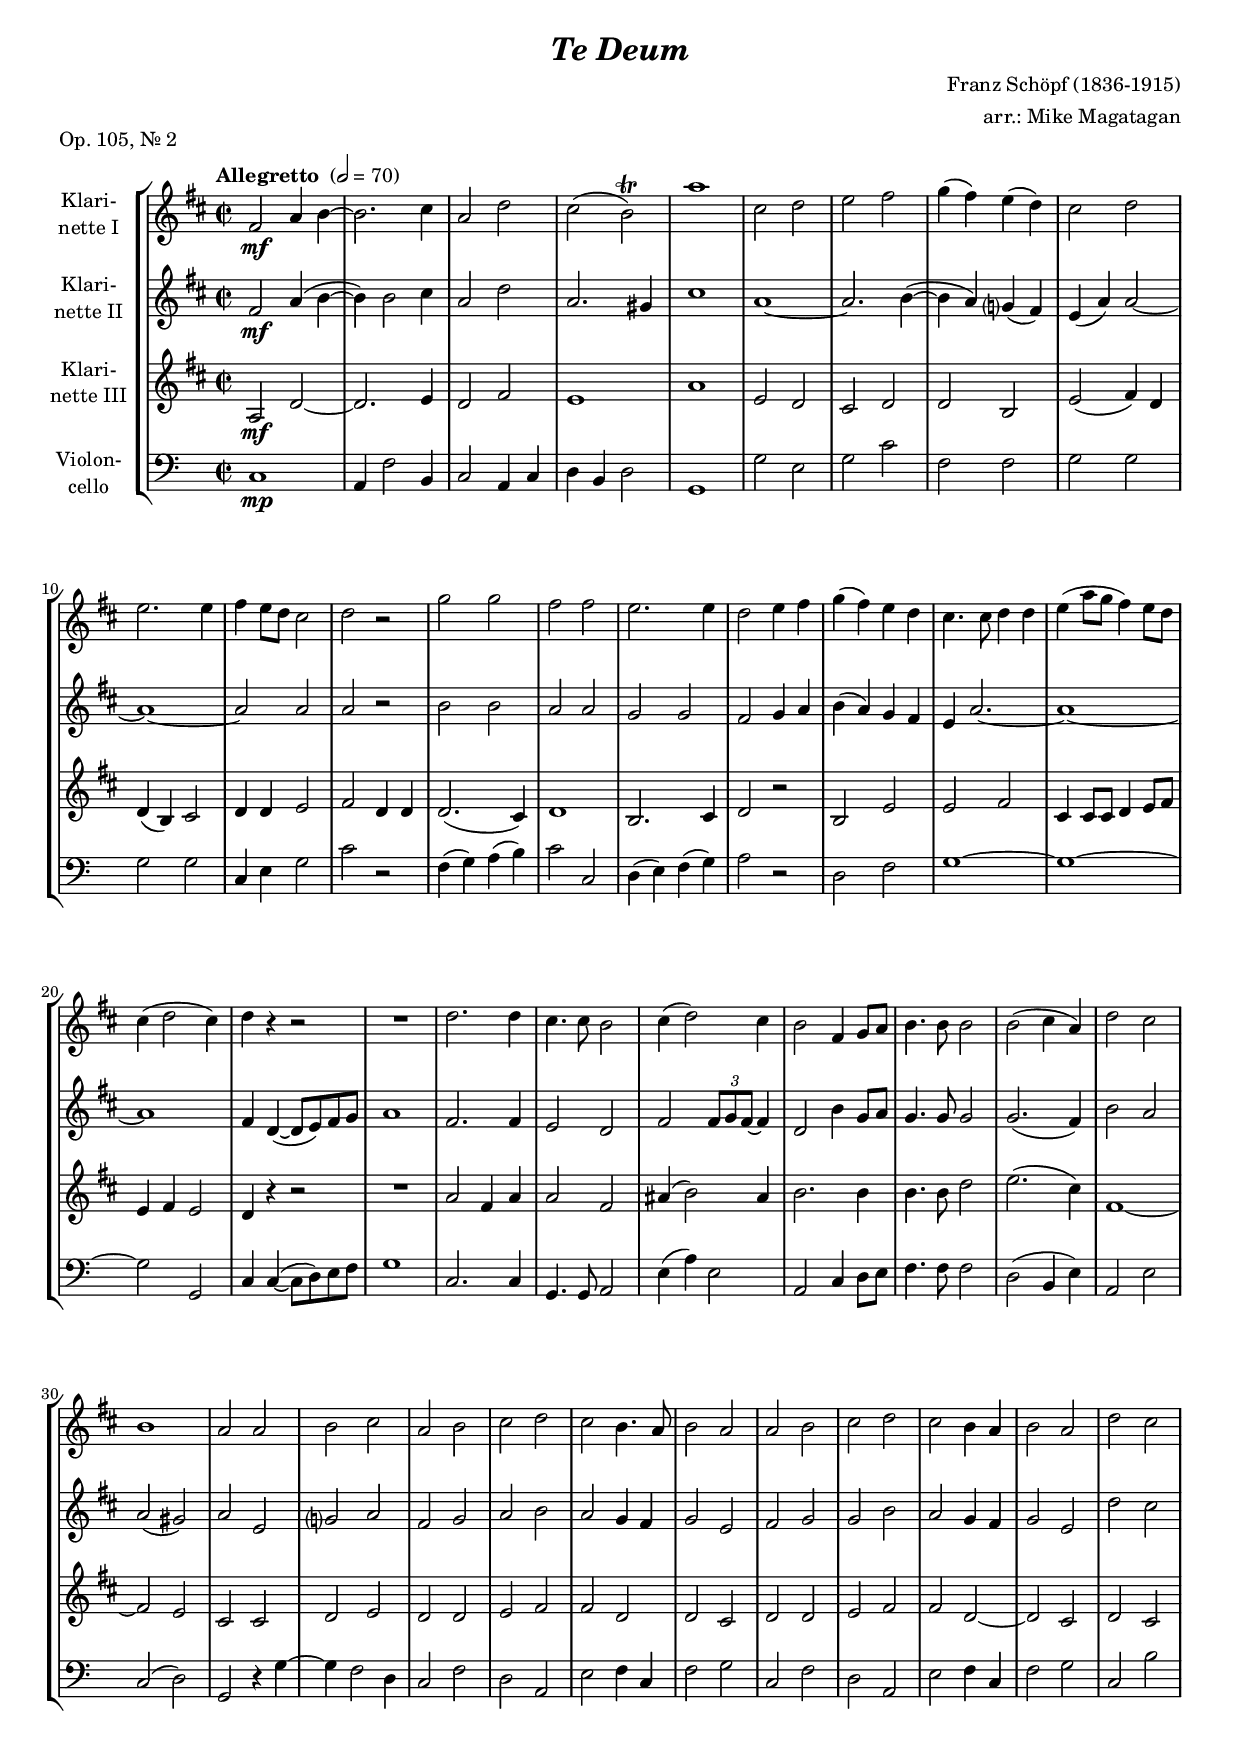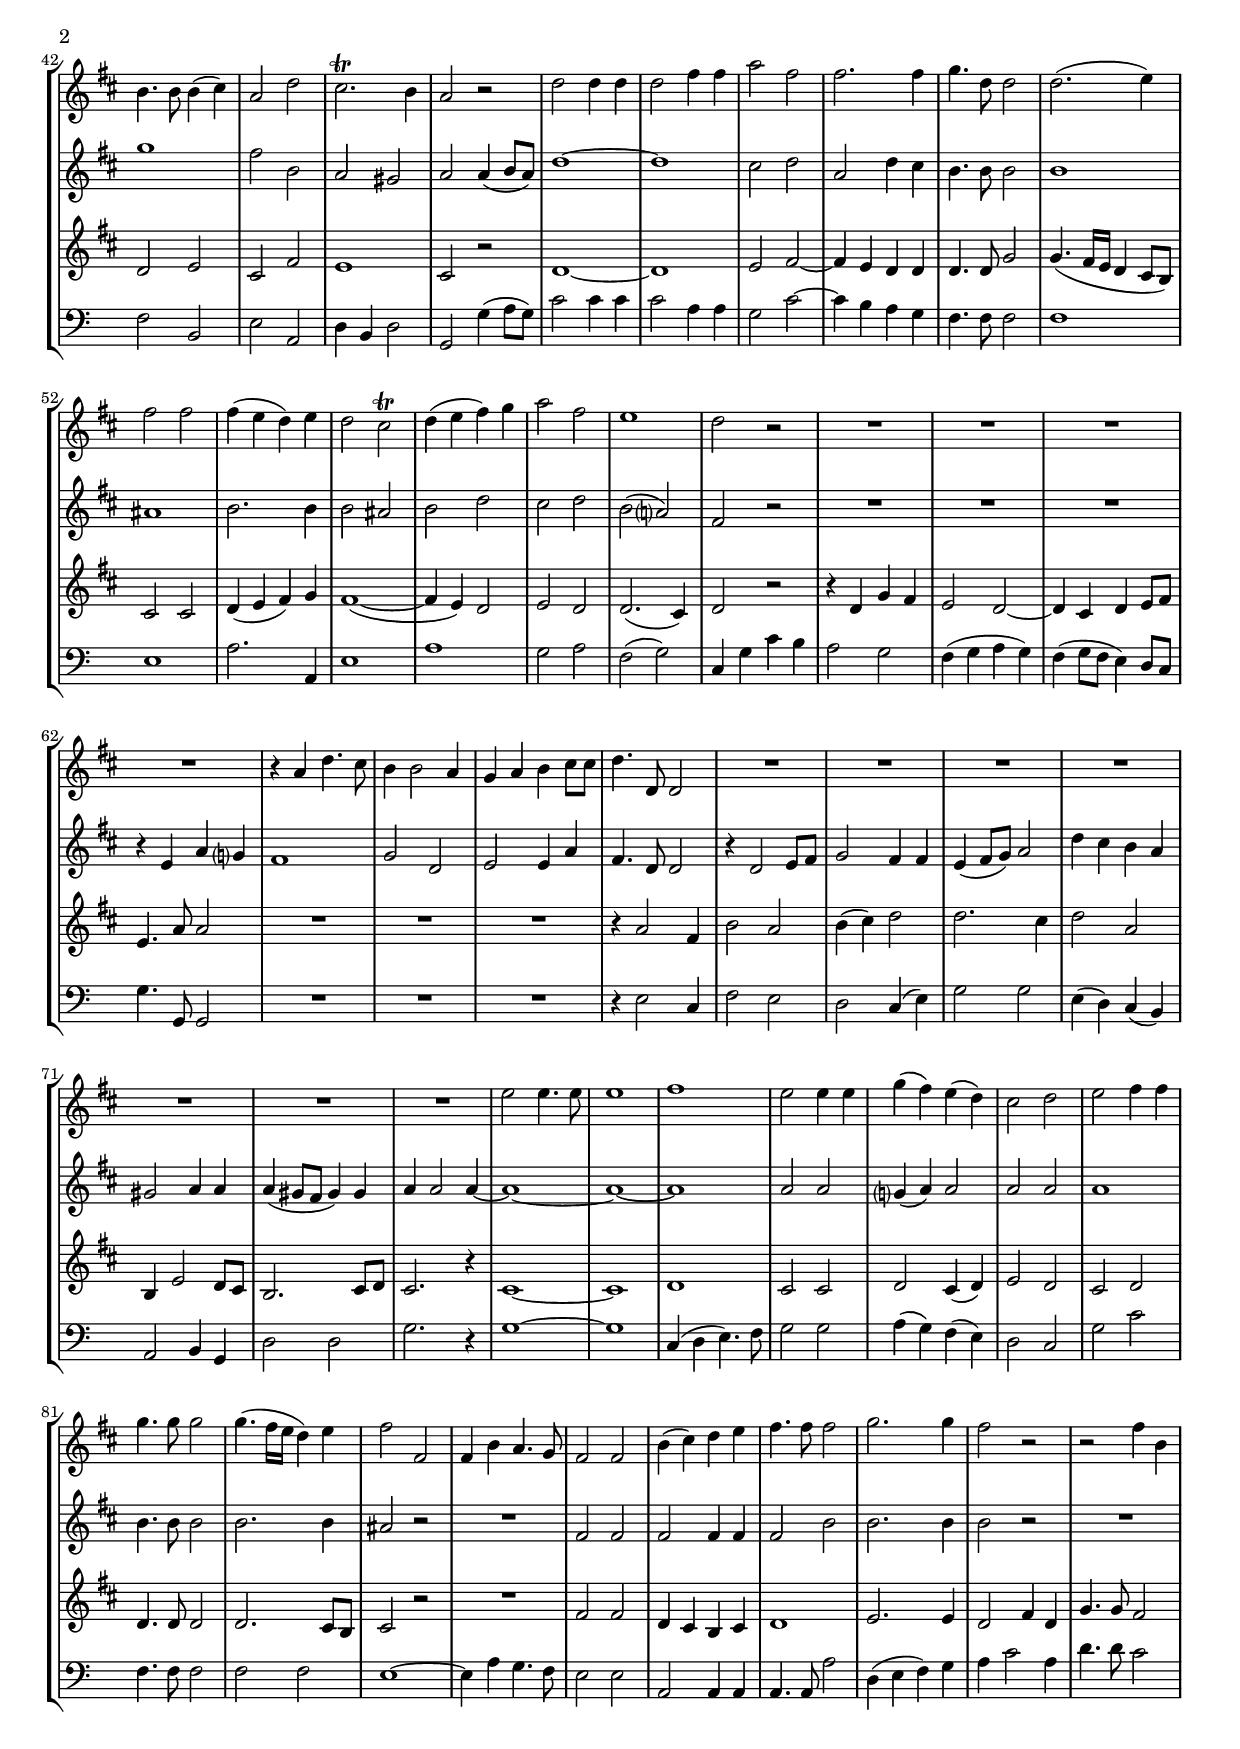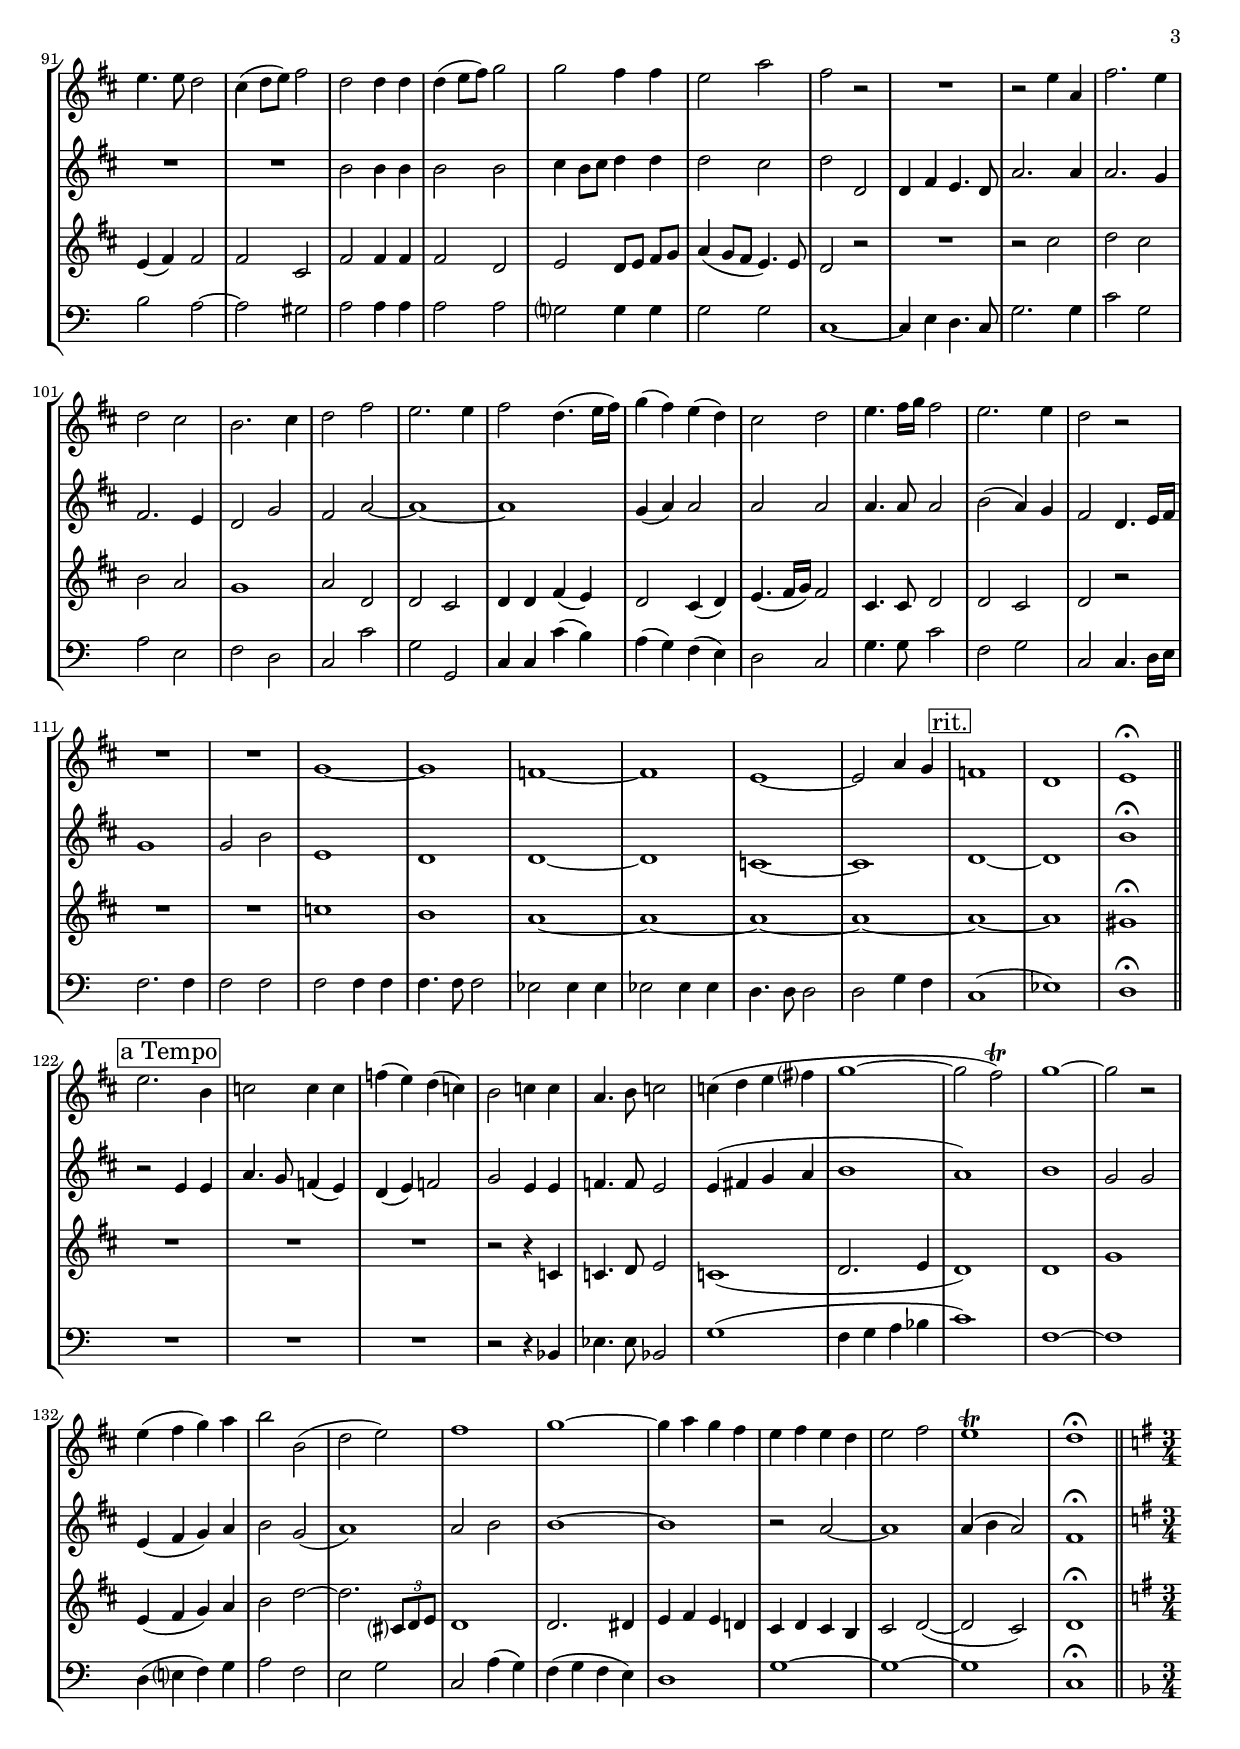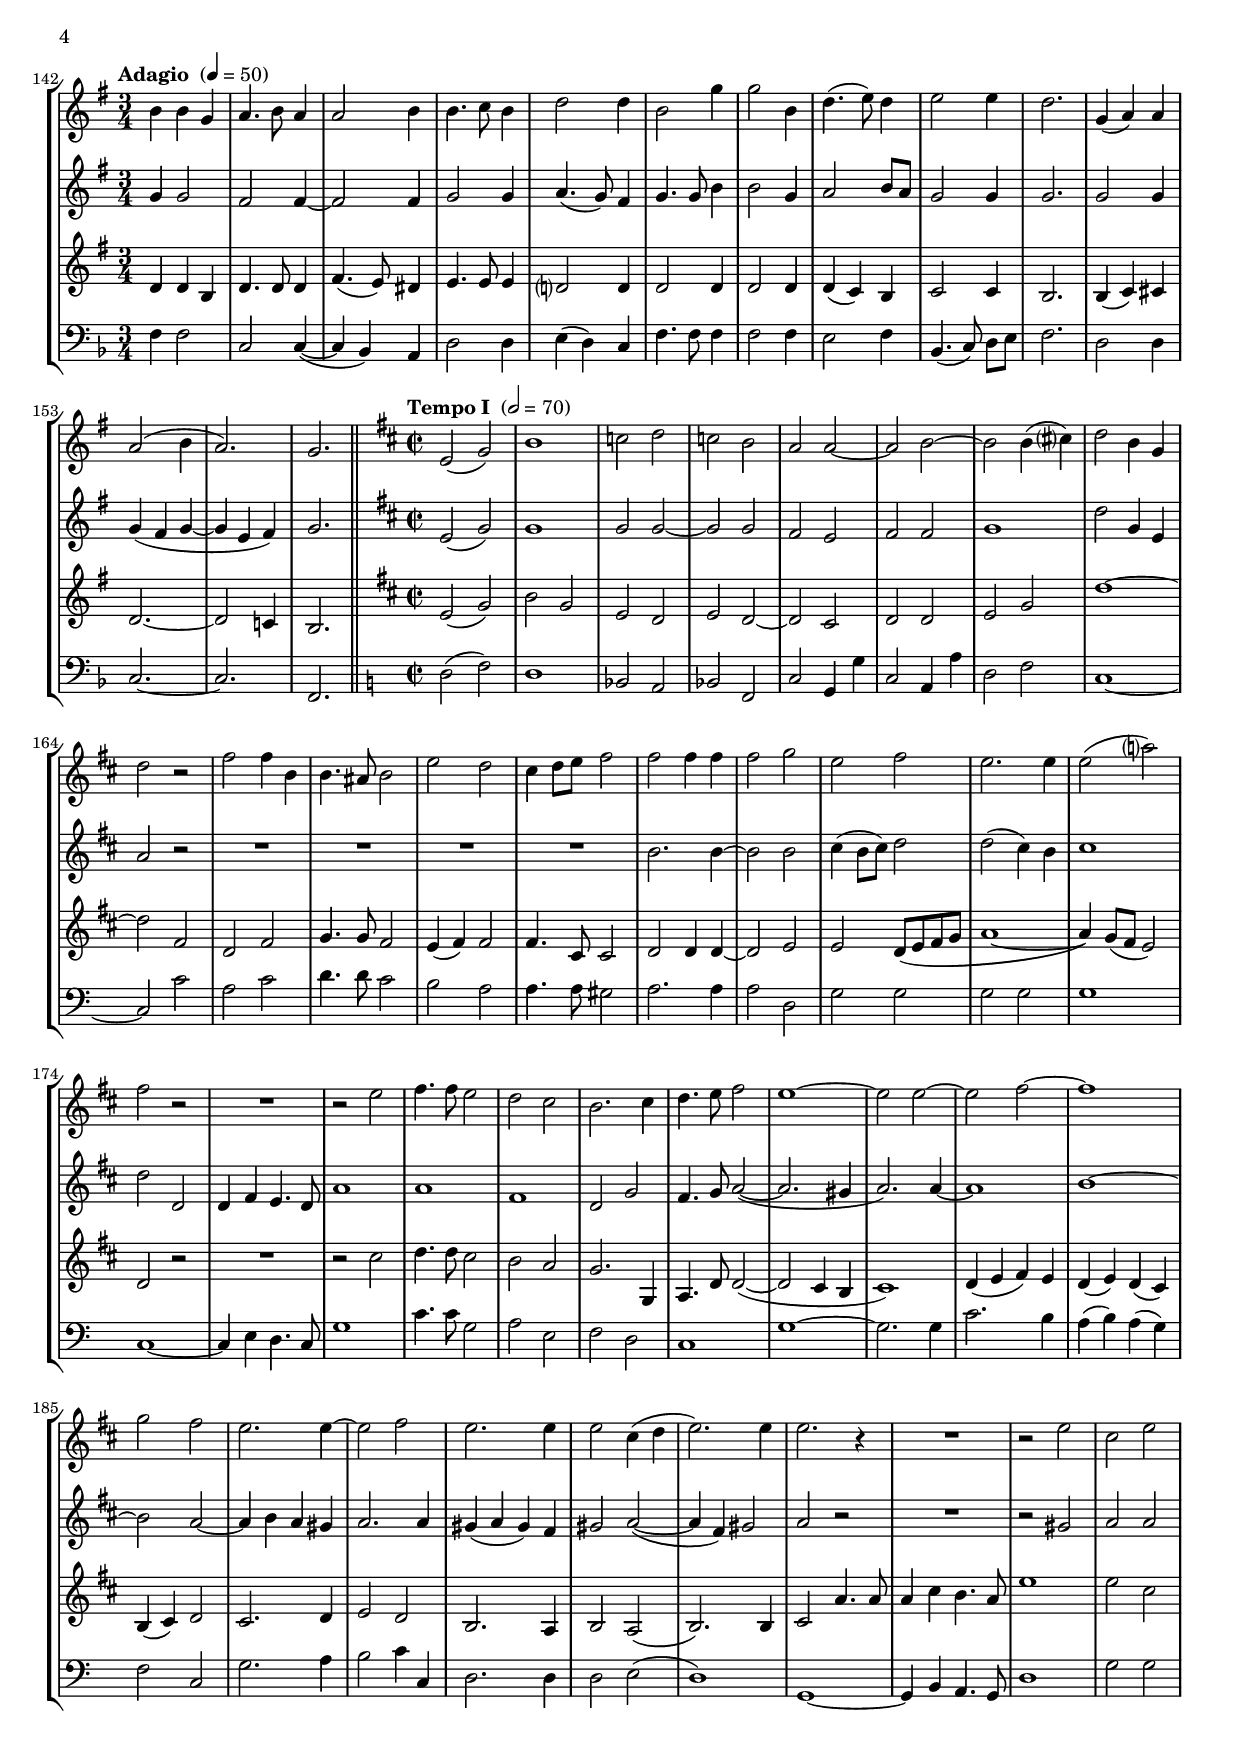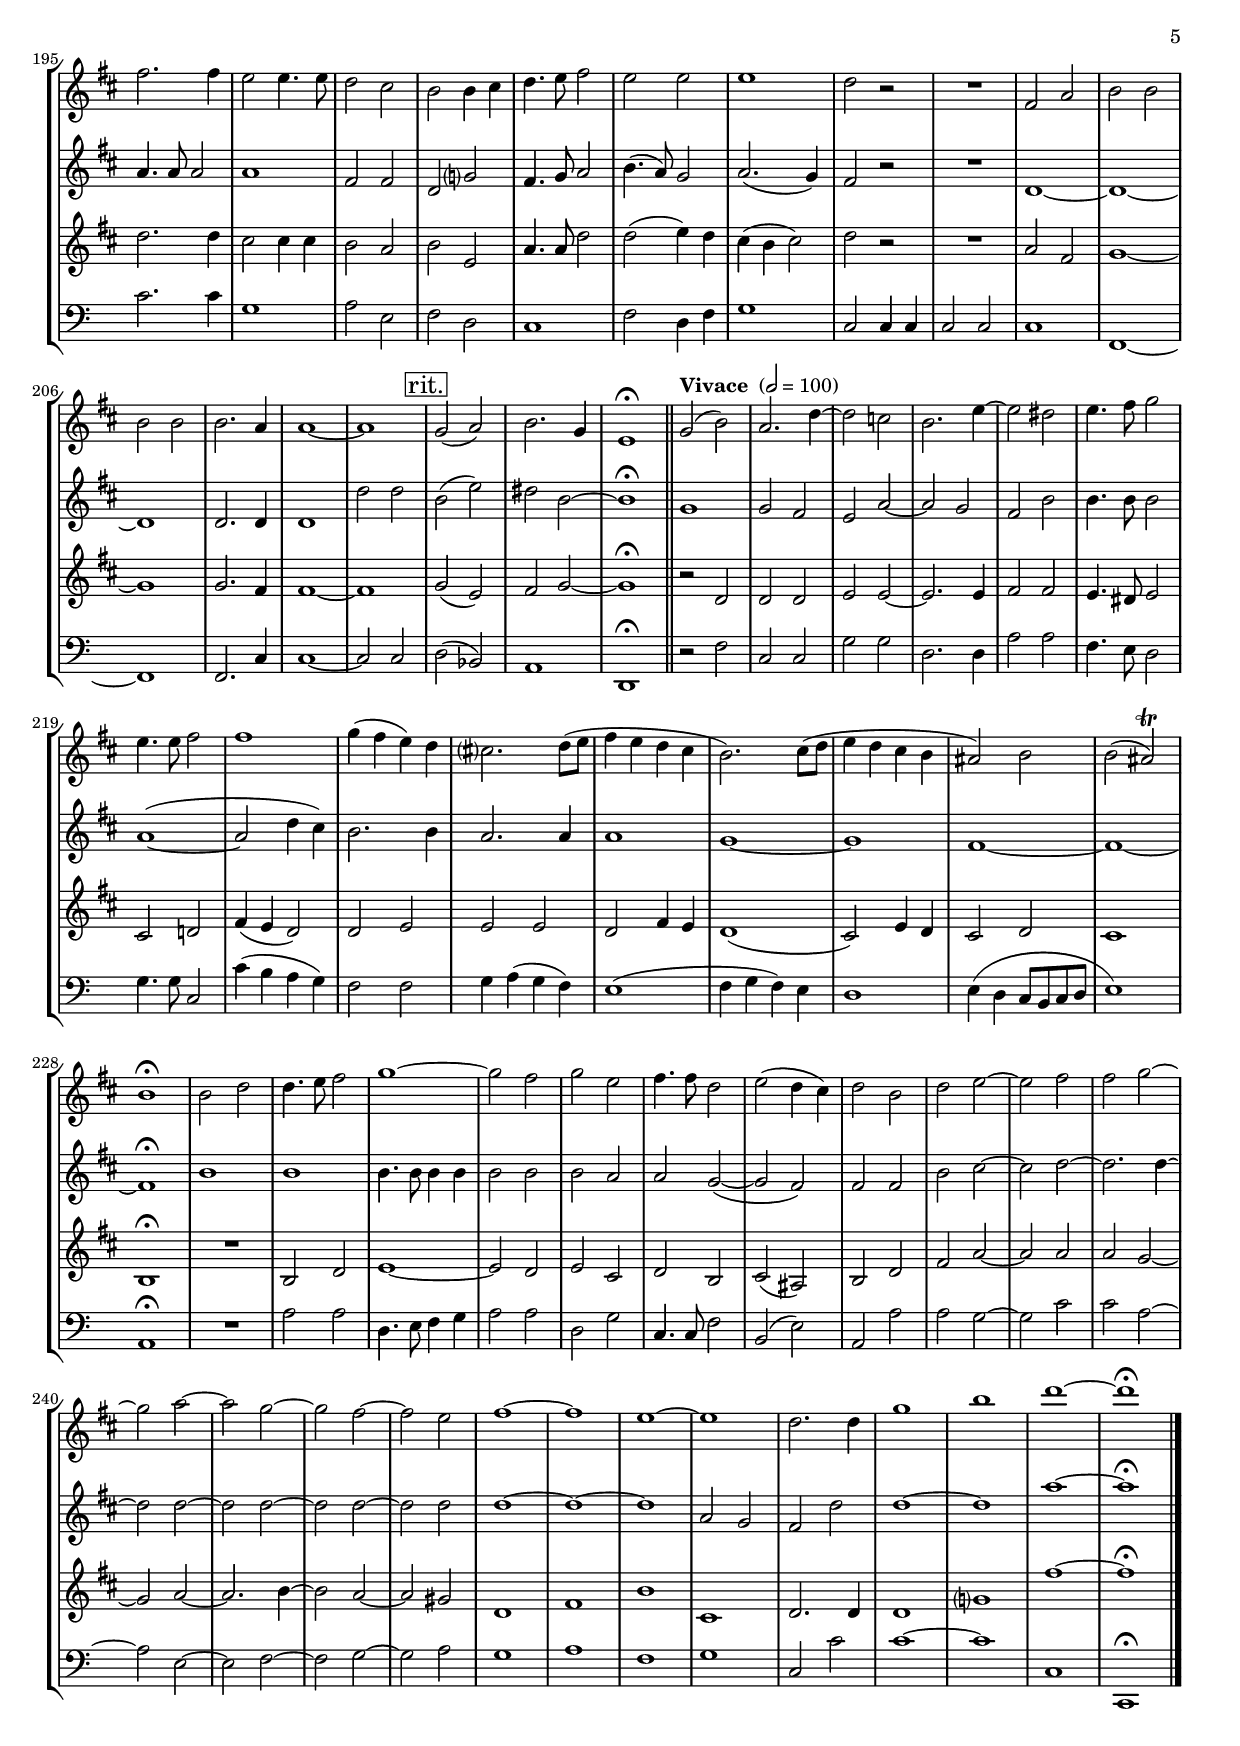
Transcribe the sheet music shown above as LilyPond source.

\version "2.18.2"
\include "deutsch.ly"

#(set-global-staff-size 17.25)

\header {
  title     = \markup \bold \italic "Te Deum"
  composer  = "Franz Schöpf (1836-1915)"
  arranger  = "arr.: Mike Magatagan"
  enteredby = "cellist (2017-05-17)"
  piece     = "Op. 105, Nr. 2"
}

voiceconsts = {
  \key c \major
  \time 2/2
  \clef "treble"
%  \numericTimeSignature
  \compressFullBarRests
  % Set default beaming for all staves
%  \set Timing.beamExceptions = #'()
%  \set Timing.baseMoment     = #(ly:make-moment 1 4)
%  \set Timing.beatStructure  = #'(1 1 1)
  \tempo "Allegretto " 2=70
}

mifl = "flute"
mikl = "clarinet"
mist = "string ensemble 1"
miba = "bassoon"
%miba = "harpsichord"
milo = "drawbar organ"

adagio = { \bar "||" \break \tempo "Adagio " 4=50 \time 3/4 \key f \major }
atem   = { \bar "||" \mark \markup \box "a Tempo" }
rit    = \mark \markup \box "rit."
tepri  = { \bar "||" \tempo "Tempo I "2=70 \time 2/2 \key c \major }
vivace = { \bar "||" \tempo "Vivace " 2=100 }

va = \relative c' {
  \voiceconsts

  e2\mf g4 a~
  a2. h4
  g2 c
  h( a)\trill
  g'1
  h,2 c
  d e
  f4( e) d( c)
  h2 c
  d2. d4

  e d8 c h2
  c r
  f f
  e e
  d2. d4
  c2 d4 e
  f( e) d c
  h4. h8 c4 c
  d( g8 f e4) d8 c
  h4( c2 h4)
  
  c r r2
  R1
  c2. c4
  h4. h8 a2
  h4( c2) h4
  a2 e4 f8 g
  a4. a8 a2
  a( h4 g)
  c2 h
  a1
  g2 g
  a h
  
  g a
  h c
  h a4. g8
  a2 g
  g a
  h c
  h a4 g
  a2 g
  c h
  a4. a8 a4( h)
  g2 c

  h2.\trill a4
  g2 r
  c c4 c
  c2 e4 e
  g2 e
  e2. e4
  f4. c8 c2
  c2.( d4)
  e2 e
  e4( d c) d

  c2 h\trill
  c4( d e) f
  g2 e
  d1
  c2 r
  R1*4
  r4 g c4. h8
  a4 a2 g4
  f g a h8 h

  c4. c,8 c2
  R1*7
  d'2 d4. d8
  d1
  e
  d2 d4 d
  f( e) d( c)
  h2 c
  d e4 e
  f4. f8 f2
  f4.( e16 d c4) d

  e2 e,
  e4 a g4. f8
  e2 e
  a4( h) c d
  e4. e8 e2
  f2. f4
  e2 r
  r e4 a,
  d4. d8 c2
  h4( c8 d) e2

  c c4 c
  c( d8 e) f2
  f e4 e
  d2 g
  e r
  R1
  r2 d4 g,
  e'2. d4
  c2 h
  a2. h4
  c2 e
  d2. d4

  e2 c4.( d16 e)
  f4( e) d( c)
  h2 c
  d4. e16 f e2
  d2. d4
  c2 r
  R1*2
  f,1~
  f
  es~
  es
  d~

  d2 g4 f \rit
  es1
  c
  d\fermata \atem
  d'2. a4
  b2 b4 b
  es( d) c( b)
  a2 b4 b
  g4. a8 b2
  b4( c d e?
  f1~
  f2 e)\trill
  f1~
  f2 r
  d4( e f) g
  a2 a,(
  c d)
  e1
  f~
  f4 g f e
  d e d c
  d2 e

  d1\trill
  c\fermata \adagio
  a4 a f
  g4. a8 g4
  g2 a4
  a4. b8 a4
  c2 c4
  a2 f'4
  f2 a,4
  c4.( d8) c4

  d2 d4
  c2.
  f,4( g) g
  g2( a4
  g2.)
  f \tepri
  d2( f)
  a1
  b2 c
  b a
  g g~
  g a~
  a a4( h?)

  c2 a4 f
  c'2 r
  e e4 a,
  a4. gis8 a2
  d c
  h4 c8 d e2
  e e4 e
  e2 f
  d e
  d2. d4
  d2( g?)

  e r
  R1
  r2 d
  e4. e8 d2
  c h
  a2. h4
  c4. d8 e2
  d1~
  d2 d~
  d e~
  e1
  f2 e
  d2. d4~

  d2 e
  d2. d4
  d2 h4( c
  d2.) d4
  d2. r4
  R1
  r2 d
  h d
  e2. e4
  d2 d4. d8
  c2 h
  a a4 h

  c4. d8 e2
  d d
  d1
  c2 r
  R1
  e,2 g
  a a
  a a
  a2. g4
  g1~
  g \rit
  f2( g)
  a2. f4 d1\fermata \vivace

  f2( a)
  g2. c4~
  c2 b
  a2. d4~
  d2 cis
  d4. e8 f2
  d4. d8 e2
  e1
  f4( e d) c
  h?2. c8( d
  e4 d c h

  a2.) h8( c
  d4 c h a
  gis2) a
  a( gis)\trill
  a1\fermata
  a2 c
  c4. d8 e2
  f1~
  f2 e
  f d

  e4. e8 c2
  d( c4 h)
  c2 a
  c d~
  d e
  e f~
  f g~
  g f~
  f e~
  e d
  e1~
  e
  d~
  d

  c2. c4
  f1
  a
  c~
  c\fermata \bar "|."
}

vb = \relative c' {
  \voiceconsts

  e2\mf g4( a~
  a) a2 h4
  g2 c
  g2. fis4
  h1
  g~
  g2. a4(~
  a g) f?( e)
  d( g) g2~
  g1~
  g2 g
  
  g r
  a a
  g g
  f f
  e f4 g
  a( g) f e
  d g2.~
  g1~
  g
  e4 c(~ c8 d) e f
  g1
  e2. e4
  
  d2 c
  e \tuplet 3/2 4 { e8 f e~ } e4
  c2 a'4 f8 g
  f4. f8 f2
  f2.( e4)
  a2 g
  g( fis)
  g d
  f? g
  e f
  g a

  g f4 e
  f2 d
  e f
  f a
  g f4 e
  f2 d
  c' h
  f'1
  e2 a,
  g fis
  g g4( a8 g)
  c1~
  c

  h2 c
  g c4 h
  a4. a8 a2
  a1
  gis
  a2. a4
  a2 gis
  a c
  h c
  a( g?)
  e r
  R1*3

  r4 d g f?
  e1
  f2 c
  d d4 g
  e4. c8 c2
  r4 c2 d8 e
  f2 e4 e
  d( e8 f) g2
  c4 h a g
  fis2 g4 g

  g( fis8 e fis4) fis
  g g2 g4~
  g1~
  g~
  g
  g2 g
  f?4( g) g2
  g g
  g1
  a4. a8 a2
  a2. a4
  gis2 r
  R1

  e2 e
  e e4 e
  e2 a
  a2. a4
  a2 r
  R1*3
  a2 a4 a
  a2 a
  h4 a8 h c4 c
  c2 h
  c c,

  c4 e d4. c8
  g'2. g4
  g2. f4
  e2. d4
  c2 f
  e g~
  g1~
  g
  f4( g) g2
  g g
  g4. g8 g2
  a( g4) f

  e2 c4. d16 e
  f1
  f2 a
  d,1
  c
  c~
  c
  b~
  b \rit
  c~
  c
  a'\fermata \atem
  r2 d,4 d
  g4. f8 es4( d)

  c( d) es2
  f d4 d
  es4. es8
  d2
  d4( e! f g
  a1
  g)
  a
  f2 f
  d4( e f) g
  a2 f(
  g1)
  g2 a

  a1~
  a
  r2 g~
  g1
  g4( a g2)
  e1\fermata \adagio
  f4 f2
  e e4~
  e2 e4
  f2 f4
  g4.( f8) e4
  f4. f8 a4

  a2 f4
  g2 a8 g
  f2 f4
  f2.
  f2 f4
  f( e f~
  f d e)
  f2. \tepri
  d2( f)
  f1
  f2 f~
  f f

  e d
  e e
  f1
  c'2 f,4 d
  g2 r
  R1*4
  a2. a4~
  a2 a
  h4( a8 h) c2
  c( h4) a
  h1
  c2 c,

  c4 e d4. c8
  g'1
  g
  e
  c2 f
  e4. f8 g2(~
  g2. fis4
  g2.) g4~
  g1
  a~
  a2 g~
  g4 a g fis

  g2. g4
  fis( g fis) e
  fis2 g(~
  g4 e) fis2
  g r
  R1
  r2 fis
  g g
  g4. g8 g2
  g1
  e2 e
  c f?

  e4. f8 g2
  a4.( g8) f2
  g2.( f4)
  e2 r
  R1
  c1~
  c~
  c
  c2. c4
  c1
  c'2 c \rit
  a( d)
  cis a~

  a1\fermata \vivace
  f
  f2 e
  d g~
  g f
  e a
  a4. a8 a2
  g1(~
  g2 c4 h)
  a2. a4
  g2. g4
  g1
  f~
  f

  e~
  e~
  e\fermata
  a
  a
  a4. a8 a4
  a
  a2 a
  a g
  g f(~
  f e)
  e e
  a h~
  h c~
  c2. c4~

  c2 c~
  c c~
  c c~
  c c
  c1~
  c~
  c
  g2 f
  e c'
  c1~
  c
  g'~
  g\fermata \bar "|."
}

vc = \relative c' {
  \voiceconsts

  g2\mf c~
  c2. d4
  c2 e
  d1
  g
  d2 c
  h c
  c a
  d( e4) c
  c( a) h2
  c4 c d2
  
  e c4 c
  c2.( h4)
  c1
  a2. h4
  c2 r
  a d
  d e
  h4 h8 h c4 d8 e
  d4 e d2
  c4 r r2
  R1
  
  g'2 e4 g
  g2 e
  gis4( a2) gis4
  a2. a4
  a4. a8 c2
  d2.( h4)
  e,1~
  e2 d
  h h
  c d
  c c
  d e

  e c
  c h
  c c
  d e
  e c~
  c h
  c h
  c d
  h e
  d1
  h2 r
  c1~
  c
  d2 e~

  e4 d c c
  c4. c8
  f2
  f4.( e16 d c4 h8 a)
  h2 h
  c4( d e) f
  e1(~
  e4 d) c2
  d c
  c2.( h4)
  c2 r

  r4 c f e
  d2 c~
  c4 h c d8 e
  d4. g8 g2
  R1*3
  r4 g2 e4
  a2 g
  a4( h) c2
  c2. h4
  c2 g

  a,4 d2 c8 h
  a2. h8 c
  h2. r4
  h1~
  h
  c
  h2 h
  c h4( c)
  d2 c
  h c
  c4. c8 c2

  c2. h8 a
  h2 r
  R1
  e2 e
  c4 h a h
  c1
  d2. d4
  c2 e4 c
  f4. f8 e2
  d4( e) e2
  e h

  e e4 e
  e2 c
  d c8 d e[ f]
  g4( f8 e d4.) d8
  c2 r
  R1
  r2 h'
  c h
  a g
  f1
  g2 c,

  c h
  c4 c e( d)
  c2 h4( c)
  d4.( e16 f) e2
  h4. h8 c2
  c h
  c r
  R1*2
  b'1
  a
  g~
  g~

  g~
  g~ \rit
  g~
  g
  fis\fermata \atem
  R1*3
  r2 r4 b,
  b4. c8 d2
  b1(
  c2. d4
  c1)
  c
  f

  d4( e f) g
  a2 c~
  c2. \tuplet 3/2 4 { h,?8 c d }
  c1
  c2. cis4
  d e d c!
  h c h a
  h2 c(~
  c h)
  c1\fermata \adagio

  c4 c a
  c4. c8 c4
  e4.( d8) cis4
  d4. d8 d4
  c?2 c4
  c2 c4
  c2 c4
  c( b) a
  b2 b4
  a2.

  a4( b) h
  c2.~
  c2 b!4
  a2. \tepri
  d2( f)
  a f
  d c
  d c~
  c h
  c c
  d f
  c'1~

  c2 e,
  c e
  f4. f8 e2
  d4( e) e2
  e4. h8 h2
  c c4 c~
  c2 d
  d
  c8( d e f
  g1~
  g4) f8( e d2)

  c r
  R1
  r2 h'
  c4. c8 h2
  a g
  f2. f,4
  g4. c8 c2(~
  c h4 a
  h1)
  c4( d e) d
  c( d) c( h)

  a( h) c2
  h2. c4
  d2 c
  a2. g4
  a2 g(
  a2.) a4
  h2 g'4. g8
  g4 h a4. g8
  d'1
  d2 h
  c2. c4

  h2 h4 h
  a2 g
  a d,
  g4. g8 c2
  c( d4) c
  h( a h2)
  c r
  R1
  g2 e
  f1~
  f
  f2. e4
  e1~

  e \rit
  f2( d)
  e f~
  f1\fermata \vivace
  r2 c
  c c
  d d~
  d2. d4
  e2 e
  d4. cis8 d2
  h c!
  e4( d c2)

  c d
  d d
  c e4 d
  c1(
  h2) d4 c
  h2 c
  h1
  a\fermata
  R
  a2 c
  d1~
  d2 c
  d h
  c a

  h( gis)
  a c
  e g~
  g g
  g f~
  f g~
  g2. a4~
  a2 g~
  g fis
  c1
  e
  a
  h,

  c2. c4
  c1
  f?
  e'~
  e\fermata \bar "|."
}

vd = \relative c {
  \voiceconsts
  \clef "bass"

  c1\mp
  a4 f'2 h,4
  c2 a4 c
  d h d2
  g,1
  g'2 e
  g c
  f, f
  g g
  g g
  c,4 e g2
  
  c r
  f,4( g) a( h)
  c2 c,
  d4( e) f( g)
  a2 r
  d, f
  g1~
  g~
  g2 g,
  c4 c(~ c8 d) e f
  g1
  c,2. c4
  
  g4. g8 a2
  e'4( a) e2
  a, c4 d8 e
  f4. f8 f2
  d( h4 e)
  a,2 e'
  c( d)
  g, r4 g'~
  g f2 d4
  c2 f
  d a

  e' f4 c
  f2 g
  c, f
  d a
  e' f4 c
  f2 g
  c, h'
  f h,
  e a,
  d4 h d2
  g, g'4( a8 g)
  c2 c4 c

  c2 a4 a
  g2 c~
  c4 h a g
  f4. f8 f2
  f1
  e
  a2. a,4
  e'1
  a
  g2 a
  f( g)
  c,4 g' c h
  a2 g

  f4( g a g)
  f( g8 f e4) d8 c
  g'4. g,8 g2
  R1*3
  r4 e'2 c4
  f2 e
  d c4( e)
  g2 g
  e4( d) c( h)
  a2 h4 g

  d'2 d
  g2. r4
  g1~
  g
  c,4( d e4.) f8
  g2 g
  a4( g) f( e)
  d2 c
  g' c
  f,4. f8 f2
  f f
  e1~

  e4 a g4. f8
  e2 e
  a, a4 a
  a4. a8 a'2
  d,4( e f) g
  a c2 a4
  d4. d8 c2
  h a~
  a gis
  a a4 a

  a2 a
  g? g4 g
  g2 g
  c,1~
  c4 e d4. c8
  g'2. g4
  c2 g
  a e
  f d
  c c'
  g g,
  c4 c c'( h)

  a( g) f( e)
  d2 c
  g'4. g8 c2
  f, g
  c, c4. d16 e
  f2. f4
  f2 f
  f f4 f
  f4. f8 f2
  es es4 es
  es2 es4 es

  d4. d8 d2
  d g4 f \rit
  c1(
  es)
  d\fermata \atem
  R1*3
  r2 r4 b
  es4. es8 b2
  g'1(
  f4 g a b
  c1)
  f,~
  f

  d4( e? f) g
  a2 f
  e g
  c, a'4( g)
  f( g f e)
  d1
  g~
  g~
  g
  c,\fermata \adagio
  f4 f2
  c c4(~
  c b) a

  d2 d4
  e( d) c
  f4. f8 f4
  f2 f4
  e2 f4
  b,4.( c8) d[ e]
  f2.
  d2 d4
  c2.~
  c
  f, \tepri
  d'2( f)

  d1
  b2 a
  b f
  c' g4 g'
  c,2 a4 a'
  d,2 f
  c1~
  c2 c'
  a c
  d4. d8 c2
  h a
  a4. a8 gis2

  a2. a4
  a2 d,
  g g
  g g
  g1
  c,~
  c4 e d4. c8
  g'1
  c4. c8 g2
  a e
  f d
  c1 g'~

  g2. g4
  c2. h4
  a( h) a( g)
  f2 c
  g'2. a4
  h2 c4 c,
  d2. d4
  d2 e(
  d1)
  g,~
  g4 h a4. g8
  d'1

  g2 g
  c2. c4
  g1
  a2 e
  f d
  c1
  f2 d4 f
  g1
  c,2 c4 c
  c2 c
  c1
  f,~
  f
  f2. c'4

  c1~
  c2 c \rit
  d( b)
  a1
  d,\fermata \vivace
  r2 f'
  c c
  g' g
  d2. d4
  a'2 a
  f4. e8 d2
  g4. g8 c,2

  c'4( h a g)
  f2 f
  g4 a( g f)
  e1(
  f4 g f) e
  d1
  e4( d c8 h c d
  e1)
  a,\fermata
  R
  a'2 a

  d,4. e8 f4 g
  a2 a
  d, g
  c,4. c8 f2
  h,( e)
  a, a'
  a g~
  g c
  c a~
  a e~
  e f~
  f g~

  g a
  g1
  a
  f
  g
  c,2 c'
  c1~
  c
  c,
  c,\fermata \bar "|."
}


music = \new StaffGroup <<
      \new Staff {
	\set Staff.midiInstrument = \mikl
	\set Staff.instrumentName = \markup \center-column { "Klari-" "nette I" }
	\transpose c d { \va }
      }

      \new Staff {
	\set Staff.midiInstrument = \mikl
	\set Staff.instrumentName = \markup \center-column { "Klari-" "nette II" }
	\transpose c d { \vb }
      }

      \new Staff {
	\set Staff.midiInstrument = \mikl
	\set Staff.instrumentName = \markup \center-column { "Klari-" "nette III" }
	\transpose c d { \vc }
      }

      \new Staff {
	\set Staff.midiInstrument = \miba
	\set Staff.instrumentName = \markup \center-column { "Violon-" "cello" }
	\transpose c c { \vd }
      }
>>

\book {
  \score {
    \music
    \layout {}
  }

  \score {
    \unfoldRepeats \music

    \midi {
      \context {
        \Score
      }
    }
  }
}
